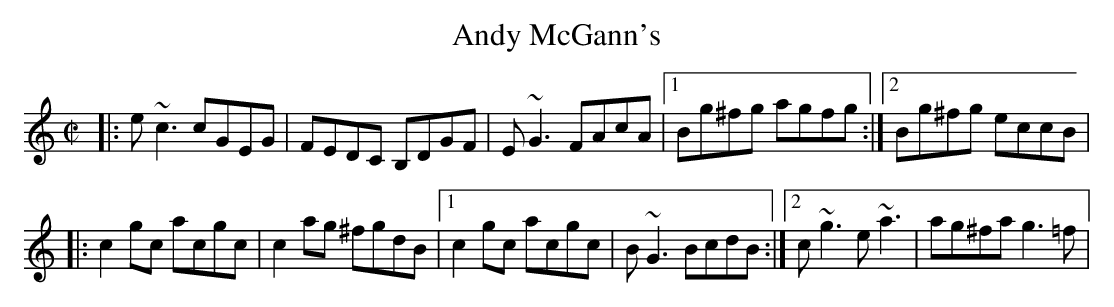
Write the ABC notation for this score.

X:1
T:Andy McGann's
M:C|
K:C
|: e~c3 cGEG | FEDC B,DGF | E~G3 FAcA |1 Bg^fg agfg :|2 Bg^fg eccB |
|: c2gc acgc | c2ag ^fgdB |1 c2gc acgc | B~G3 BcdB :|2 c~g3 e~a3 | ag^fa g3=f |
